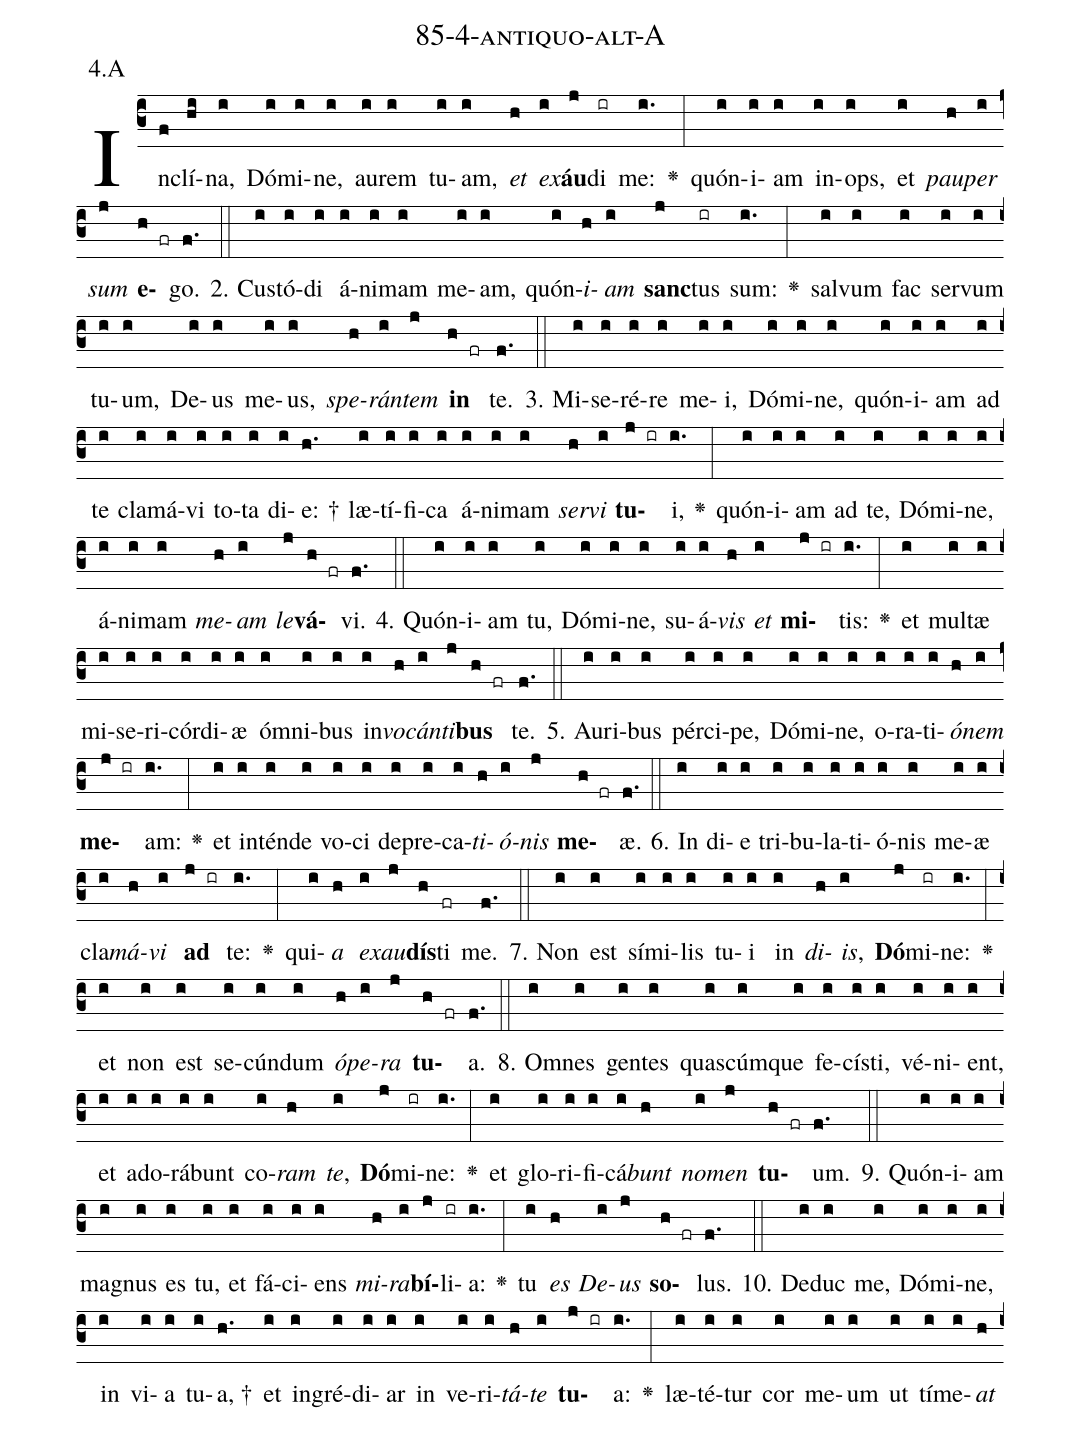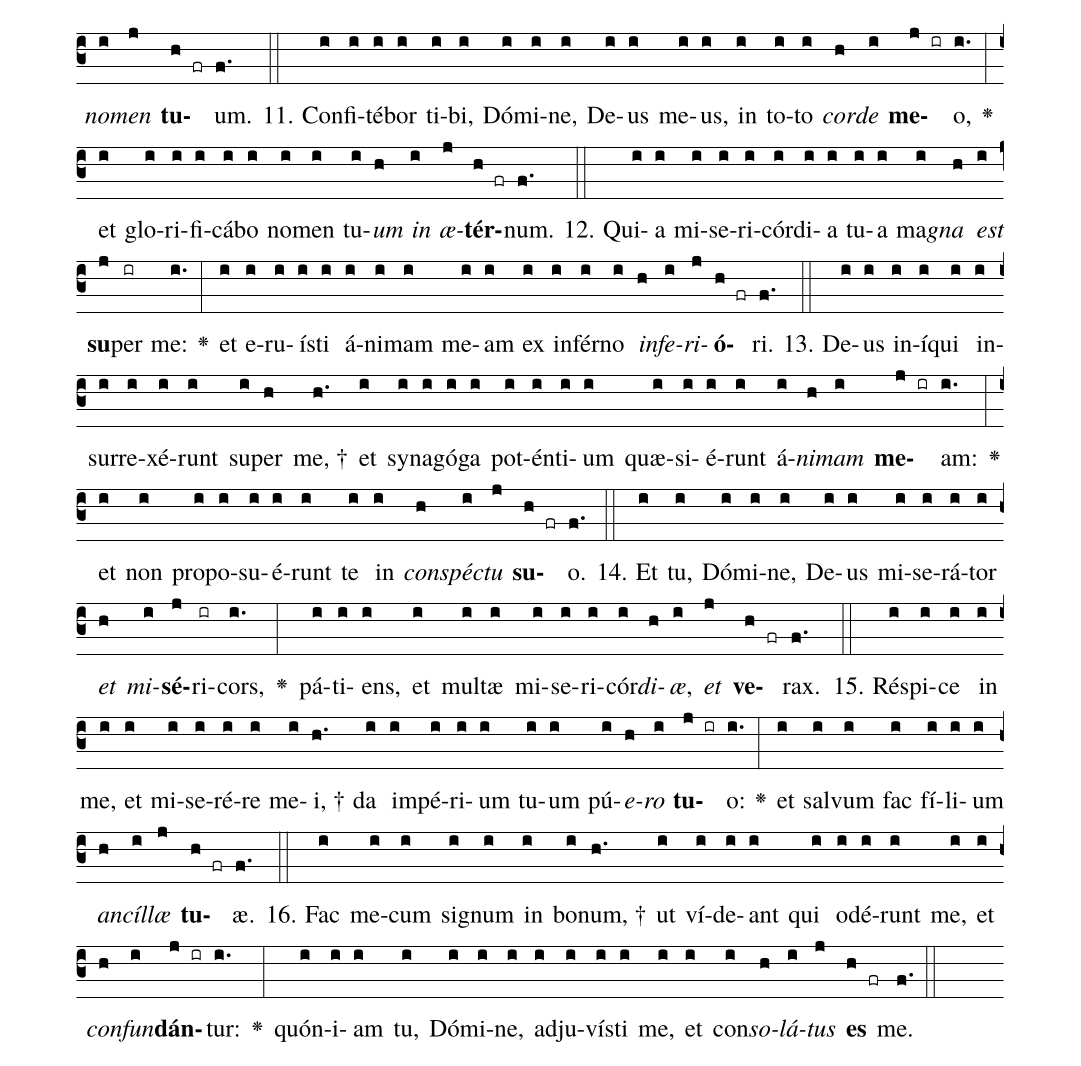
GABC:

name: 85-4-antiquo-alt-A;
annotation: 4.A;
%%
(c3)In(f)clí(hi)na,(i) Dó(i)mi(i)ne,(i) au(i)rem(i) tu(i)am,(i) <i>et</i>(h) <i>ex</i>(i)<b>áu</b>(j)di(ir) me:(i.) <v>\greheightstar</v>(:) quón(i)i(i)am(i) in(i)ops,(i) et(i) <i>pau</i>(h)<i>per</i>(i) <i>sum</i>(j) <b>e</b>(h fr)go.(f.) (::)
2. Cus(i)tó(i)di(i) á(i)ni(i)mam(i) me(i)am,(i) quón(i)<i>i</i>(h)<i>am</i>(i) <b>sanc</b>(j)tus(ir) sum:(i.) <v>\greheightstar</v>(:) sal(i)vum(i) fac(i) ser(i)vum(i) tu(i)um,(i) De(i)us(i) me(i)us,(i) <i>spe</i>(h)<i>rán</i>(i)<i>tem</i>(j) <b>in</b>(h fr) te.(f.) (::)
3. Mi(i)se(i)ré(i)re(i) me(i)i,(i) Dó(i)mi(i)ne,(i) quón(i)i(i)am(i) ad(i) te(i) cla(i)má(i)vi(i) to(i)ta(i) di(i)e: †(h.) læ(i)tí(i)fi(i)ca(i) á(i)ni(i)mam(i) <i>ser</i>(h)<i>vi</i>(i) <b>tu</b>(j ir)i,(i.) <v>\greheightstar</v>(:) quón(i)i(i)am(i) ad(i) te,(i) Dó(i)mi(i)ne,(i) á(i)ni(i)mam(i) <i>me</i>(h)<i>am</i>(i) <i>le</i>(j)<b>vá</b>(h fr)vi.(f.) (::)
4. Quón(i)i(i)am(i) tu,(i) Dó(i)mi(i)ne,(i) su(i)á(i)<i>vis</i>(h) <i>et</i>(i) <b>mi</b>(j ir)tis:(i.) <v>\greheightstar</v>(:) et(i) mul(i)tæ(i) mi(i)se(i)ri(i)cór(i)di(i)æ(i) óm(i)ni(i)bus(i) in(i)<i>vo</i>(h)<i>cán</i>(i)<i>ti</i>(j)<b>bus</b>(h fr) te.(f.) (::)
5. Au(i)ri(i)bus(i) pér(i)ci(i)pe,(i) Dó(i)mi(i)ne,(i) o(i)ra(i)ti(i)<i>ó</i>(h)<i>nem</i>(i) <b>me</b>(j ir)am:(i.) <v>\greheightstar</v>(:) et(i) in(i)tén(i)de(i) vo(i)ci(i) de(i)pre(i)ca(i)<i>ti</i>(h)<i>ó</i>(i)<i>nis</i>(j) <b>me</b>(h fr)æ.(f.) (::)
6. In(i) di(i)e(i) tri(i)bu(i)la(i)ti(i)ó(i)nis(i) me(i)æ(i) cla(i)<i>má</i>(h)<i>vi</i>(i) <b>ad</b>(j ir) te:(i.) <v>\greheightstar</v>(:) qui(i)<i>a</i>(h) <i>ex</i>(i)<i>au</i>(j)<b>dís</b>(h)ti(fr) me.(f.) (::)
7. Non(i) est(i) sí(i)mi(i)lis(i) tu(i)i(i) in(i) <i>di</i>(h)<i>is</i>,(i) <b>Dó</b>(j)mi(ir)ne:(i.) <v>\greheightstar</v>(:) et(i) non(i) est(i) se(i)cún(i)dum(i) <i>ó</i>(h)<i>pe</i>(i)<i>ra</i>(j) <b>tu</b>(h fr)a.(f.) (::)
8. Om(i)nes(i) gen(i)tes(i) quas(i)cúm(i)que(i) fe(i)cís(i)ti,(i) vé(i)ni(i)ent,(i) et(i) ad(i)o(i)rá(i)bunt(i) co(i)<i>ram</i>(h) <i>te</i>,(i) <b>Dó</b>(j)mi(ir)ne:(i.) <v>\greheightstar</v>(:) et(i) glo(i)ri(i)fi(i)cá(i)<i>bunt</i>(h) <i>no</i>(i)<i>men</i>(j) <b>tu</b>(h fr)um.(f.) (::)
9. Quón(i)i(i)am(i) ma(i)gnus(i) es(i) tu,(i) et(i) fá(i)ci(i)ens(i) <i>mi</i>(h)<i>ra</i>(i)<b>bí</b>(j)li(ir)a:(i.) <v>\greheightstar</v>(:) tu(i) <i>es</i>(h) <i>De</i>(i)<i>us</i>(j) <b>so</b>(h fr)lus.(f.) (::)
10. De(i)duc(i) me,(i) Dó(i)mi(i)ne,(i) in(i) vi(i)a(i) tu(i)a, †(h.) et(i) in(i)gré(i)di(i)ar(i) in(i) ve(i)ri(i)<i>tá</i>(h)<i>te</i>(i) <b>tu</b>(j ir)a:(i.) <v>\greheightstar</v>(:) læ(i)té(i)tur(i) cor(i) me(i)um(i) ut(i) tí(i)me(i)<i>at</i>(h) <i>no</i>(i)<i>men</i>(j) <b>tu</b>(h fr)um.(f.) (::)
11. Con(i)fi(i)té(i)bor(i) ti(i)bi,(i) Dó(i)mi(i)ne,(i) De(i)us(i) me(i)us,(i) in(i) to(i)to(i) <i>cor</i>(h)<i>de</i>(i) <b>me</b>(j ir)o,(i.) <v>\greheightstar</v>(:) et(i) glo(i)ri(i)fi(i)cá(i)bo(i) no(i)men(i) tu(i)<i>um</i>(h) <i>in</i>(i) <i>æ</i>(j)<b>tér</b>(h fr)num.(f.) (::)
12. Qui(i)a(i) mi(i)se(i)ri(i)cór(i)di(i)a(i) tu(i)a(i) ma(i)<i>gna</i>(h) <i>est</i>(i) <b>su</b>(j)per(ir) me:(i.) <v>\greheightstar</v>(:) et(i) e(i)ru(i)ís(i)ti(i) á(i)ni(i)mam(i) me(i)am(i) ex(i) in(i)fér(i)no(i) <i>in</i>(h)<i>fe</i>(i)<i>ri</i>(j)<b>ó</b>(h fr)ri.(f.) (::)
13. De(i)us(i) in(i)í(i)qui(i) in(i)sur(i)re(i)xé(i)runt(i) su(i)per(h) me, †(h.) et(i) sy(i)na(i)gó(i)ga(i) pot(i)én(i)ti(i)um(i) quæ(i)si(i)é(i)runt(i) á(i)<i>ni</i>(h)<i>mam</i>(i) <b>me</b>(j ir)am:(i.) <v>\greheightstar</v>(:) et(i) non(i) pro(i)po(i)su(i)é(i)runt(i) te(i) in(i) <i>con</i>(h)<i>spéc</i>(i)<i>tu</i>(j) <b>su</b>(h fr)o.(f.) (::)
14. Et(i) tu,(i) Dó(i)mi(i)ne,(i) De(i)us(i) mi(i)se(i)rá(i)tor(i) <i>et</i>(h) <i>mi</i>(i)<b>sé</b>(j)ri(ir)cors,(i.) <v>\greheightstar</v>(:) pá(i)ti(i)ens,(i) et(i) mul(i)tæ(i) mi(i)se(i)ri(i)cór(i)<i>di</i>(h)<i>æ</i>,(i) <i>et</i>(j) <b>ve</b>(h fr)rax.(f.) (::)
15. Ré(i)spi(i)ce(i) in(i) me,(i) et(i) mi(i)se(i)ré(i)re(i) me(i)i, †(h.) da(i) im(i)pé(i)ri(i)um(i) tu(i)um(i) pú(i)<i>e</i>(h)<i>ro</i>(i) <b>tu</b>(j ir)o:(i.) <v>\greheightstar</v>(:) et(i) sal(i)vum(i) fac(i) fí(i)li(i)um(i) <i>an</i>(h)<i>cíl</i>(i)<i>læ</i>(j) <b>tu</b>(h fr)æ.(f.) (::)
16. Fac(i) me(i)cum(i) si(i)gnum(i) in(i) bo(i)num, †(h.) ut(i) ví(i)de(i)ant(i) qui(i) o(i)dé(i)runt(i) me,(i) et(i) <i>con</i>(h)<i>fun</i>(i)<b>dán</b>(j ir)tur:(i.) <v>\greheightstar</v>(:) quón(i)i(i)am(i) tu,(i) Dó(i)mi(i)ne,(i) ad(i)ju(i)vís(i)ti(i) me,(i) et(i) con(i)<i>so</i>(h)<i>lá</i>(i)<i>tus</i>(j) <b>es</b>(h fr) me.(f.) (::)
